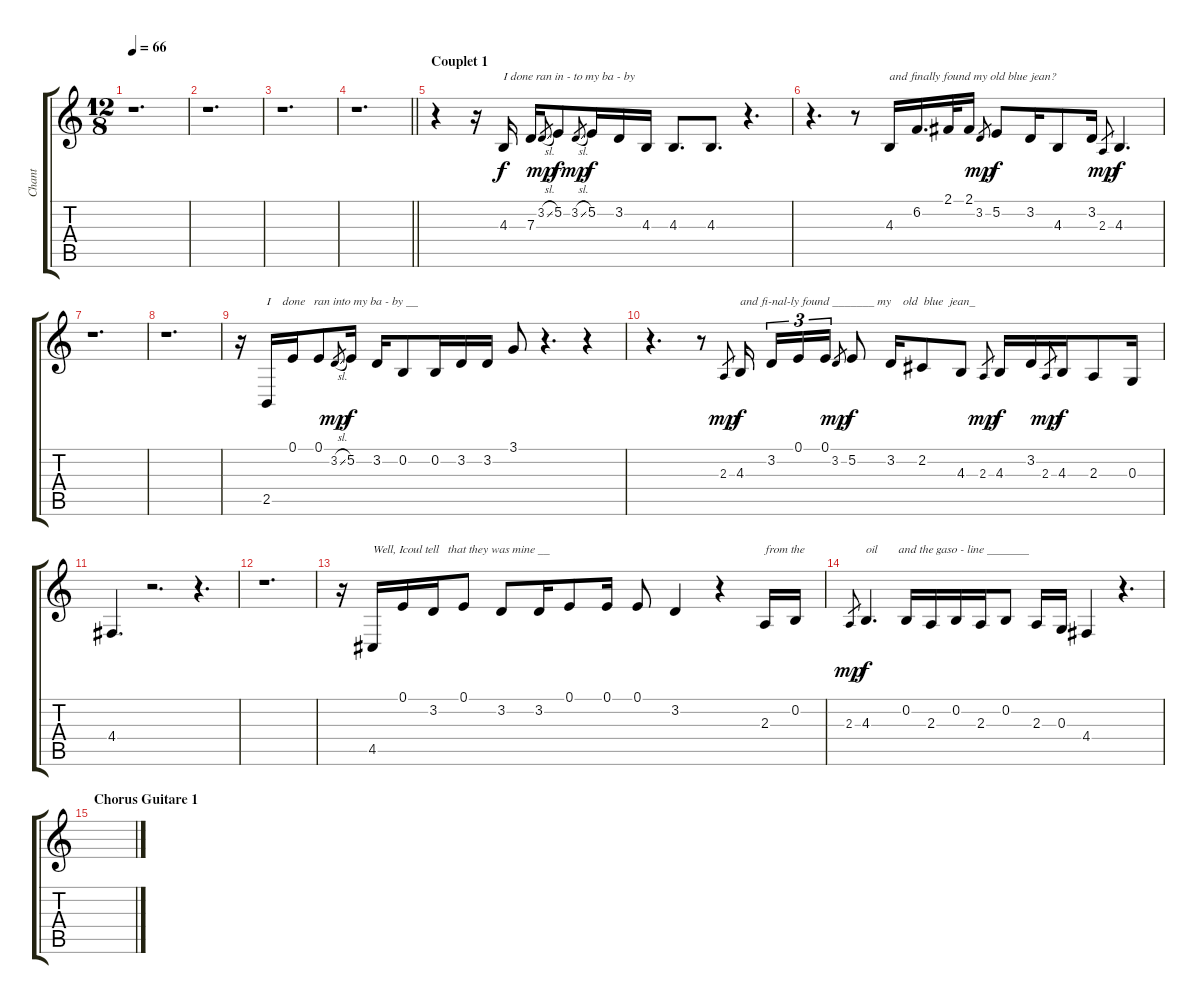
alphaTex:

\track ("Chant" "Chant") {instrument baritonesax}
\staff {score tabs}
\tuning (E4 B3 G3 D3 A2 E2) {hide}
\ts (12 8)
\tempo 66
\clef g2
\ks c
r.1{d dy f instrument baritonesax} |
r.1{d} |
r.1{d} |
\barLineRight lightlight
r.1{d} |
\section ("" "Couplet 1")
r.4 r.16 4.3.16{txt "I done ran in - to my ba - by"} 7.3.16 3.2{sl}.8{gr dy mp} 5.2.8{dy f} 3.2{sl}.8{gr dy mp} 5.2.16{dy f} 3.2.16 4.3.16 4.3.8{d} 4.3.8{d} r.4{d} |
r.4{d} r.8 4.3.16{txt "and finally found my old blue jean?"} 6.2.16{d} 2.1.32 2.1.16 3.2.8{gr dy mp} 5.2.8{dy f} 3.2.16 4.3.8 3.2.16 2.3.8{gr dy mp} 4.3.4{d dy f} |
r.1{d} |
r.1{d} |
r.16 2.5.16{txt "I    done   ran into my ba - by __"} 0.1.16 0.1.8 3.2{sl}.8{gr dy mp} 5.2.16{dy f} 3.2.16 0.2.8 0.2.16 3.2.16 3.2.16 3.1.8 r.4{d} r.4 |
r.4{d} r.8 2.3.8{gr dy mp} 4.3.16{txt "and fi-nal-ly found _______ my    old  blue  jean_" dy f} 3.2.16{tu (3 2)} 0.1.16{tu (3 2)} 0.1.16{tu (3 2)} 3.2.8{gr dy mp} 5.2.8{dy f} 3.2.16 2.2.8 4.3.8 2.3.8{gr dy mp} 4.3.16{dy f} 3.2.16 2.3.8{gr dy mp} 4.3.16{dy f} 2.3.8 0.3.16 |
4.4.4{d} r.2{d} r.4{d} |
r.1{d} |
r.16 4.5.16{txt "Well, Icoul tell   that they was mine __ "} 0.1.16 3.2.16 0.1.8 3.2.8 3.2.16 0.1.8 0.1.16 0.1.8 3.2.4 r.4 2.3.16{txt "from the"} 0.2.16 |
2.3.8{gr dy mp} 4.3.4{d txt "oil       and the gaso - line _______" dy f} 0.2.16 2.3.16 0.2.16 2.3.16 0.2.8 2.3.16 0.3.16 4.4.4 r.4{d} |
\section ("" "Chorus Guitare 1")
